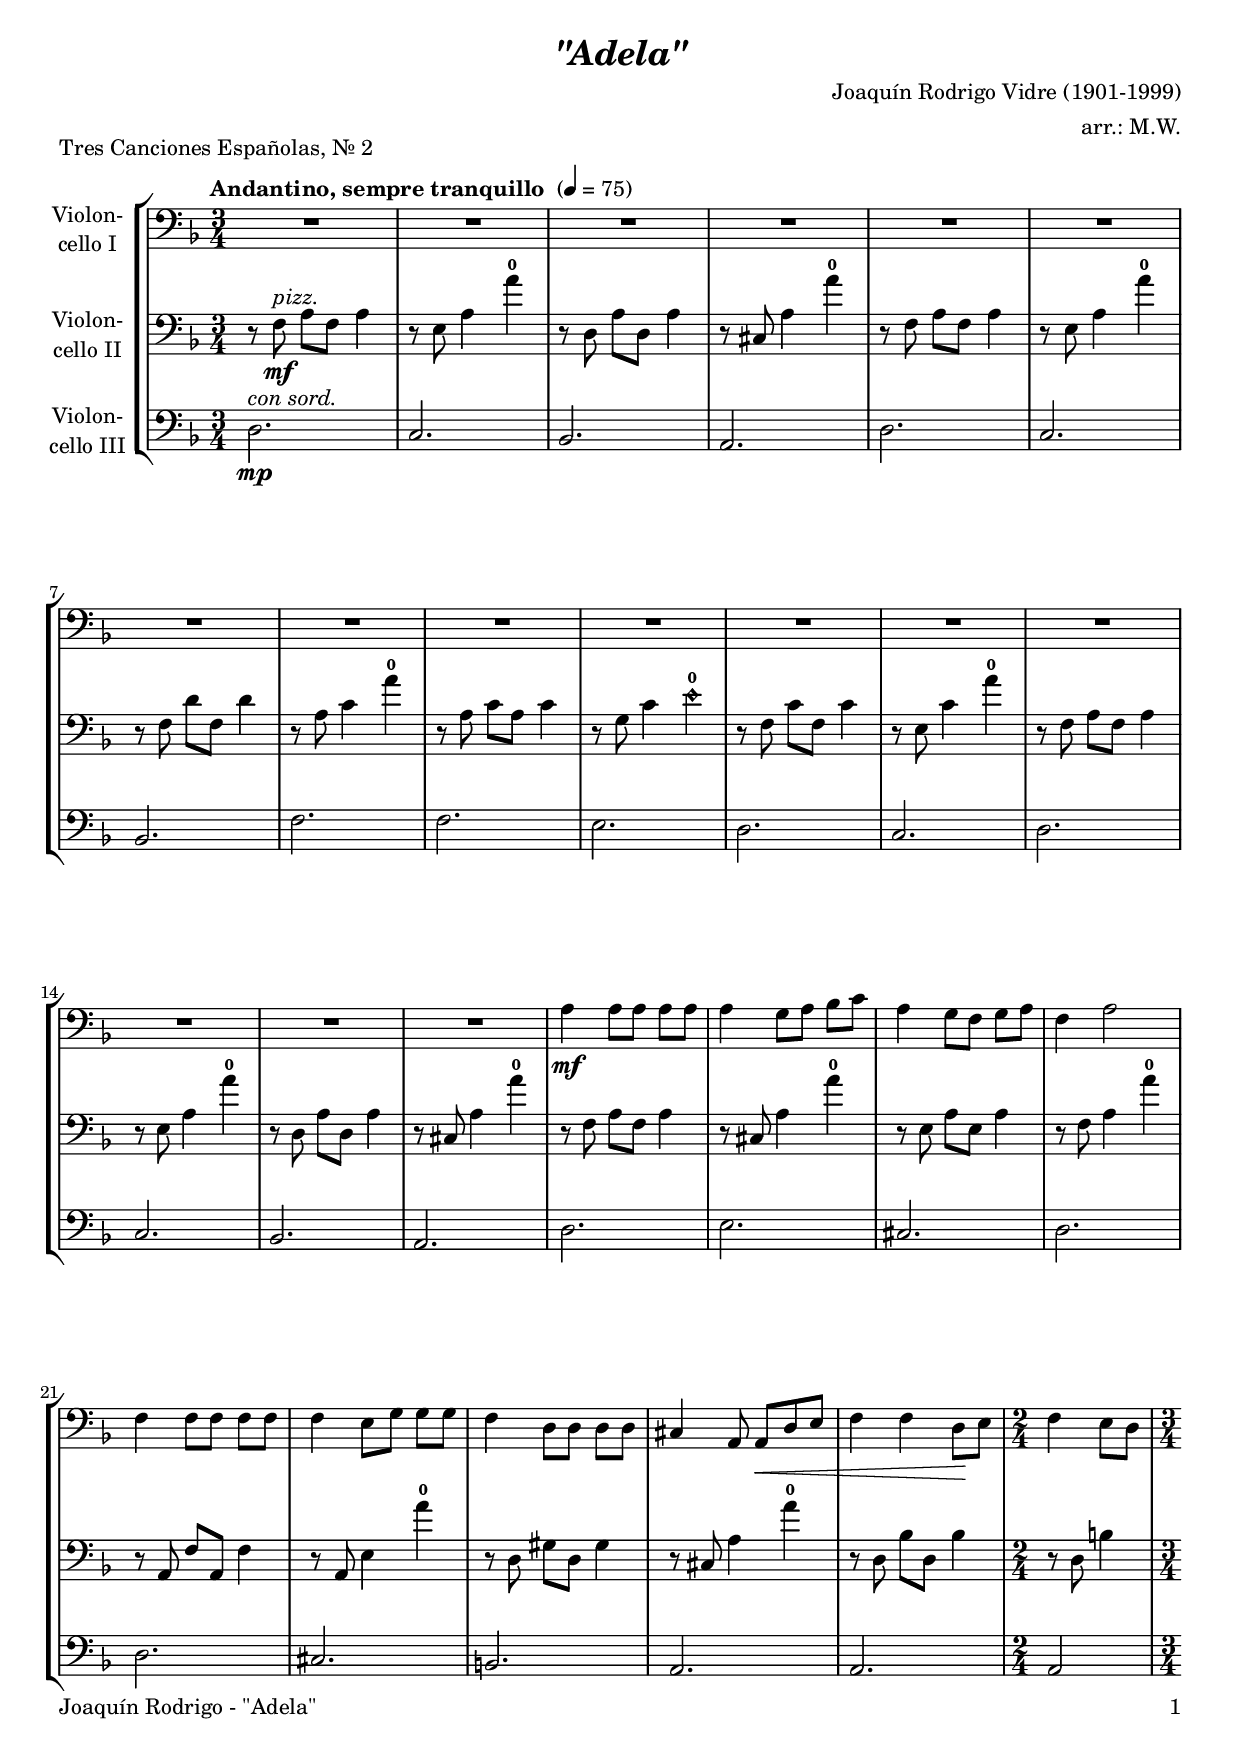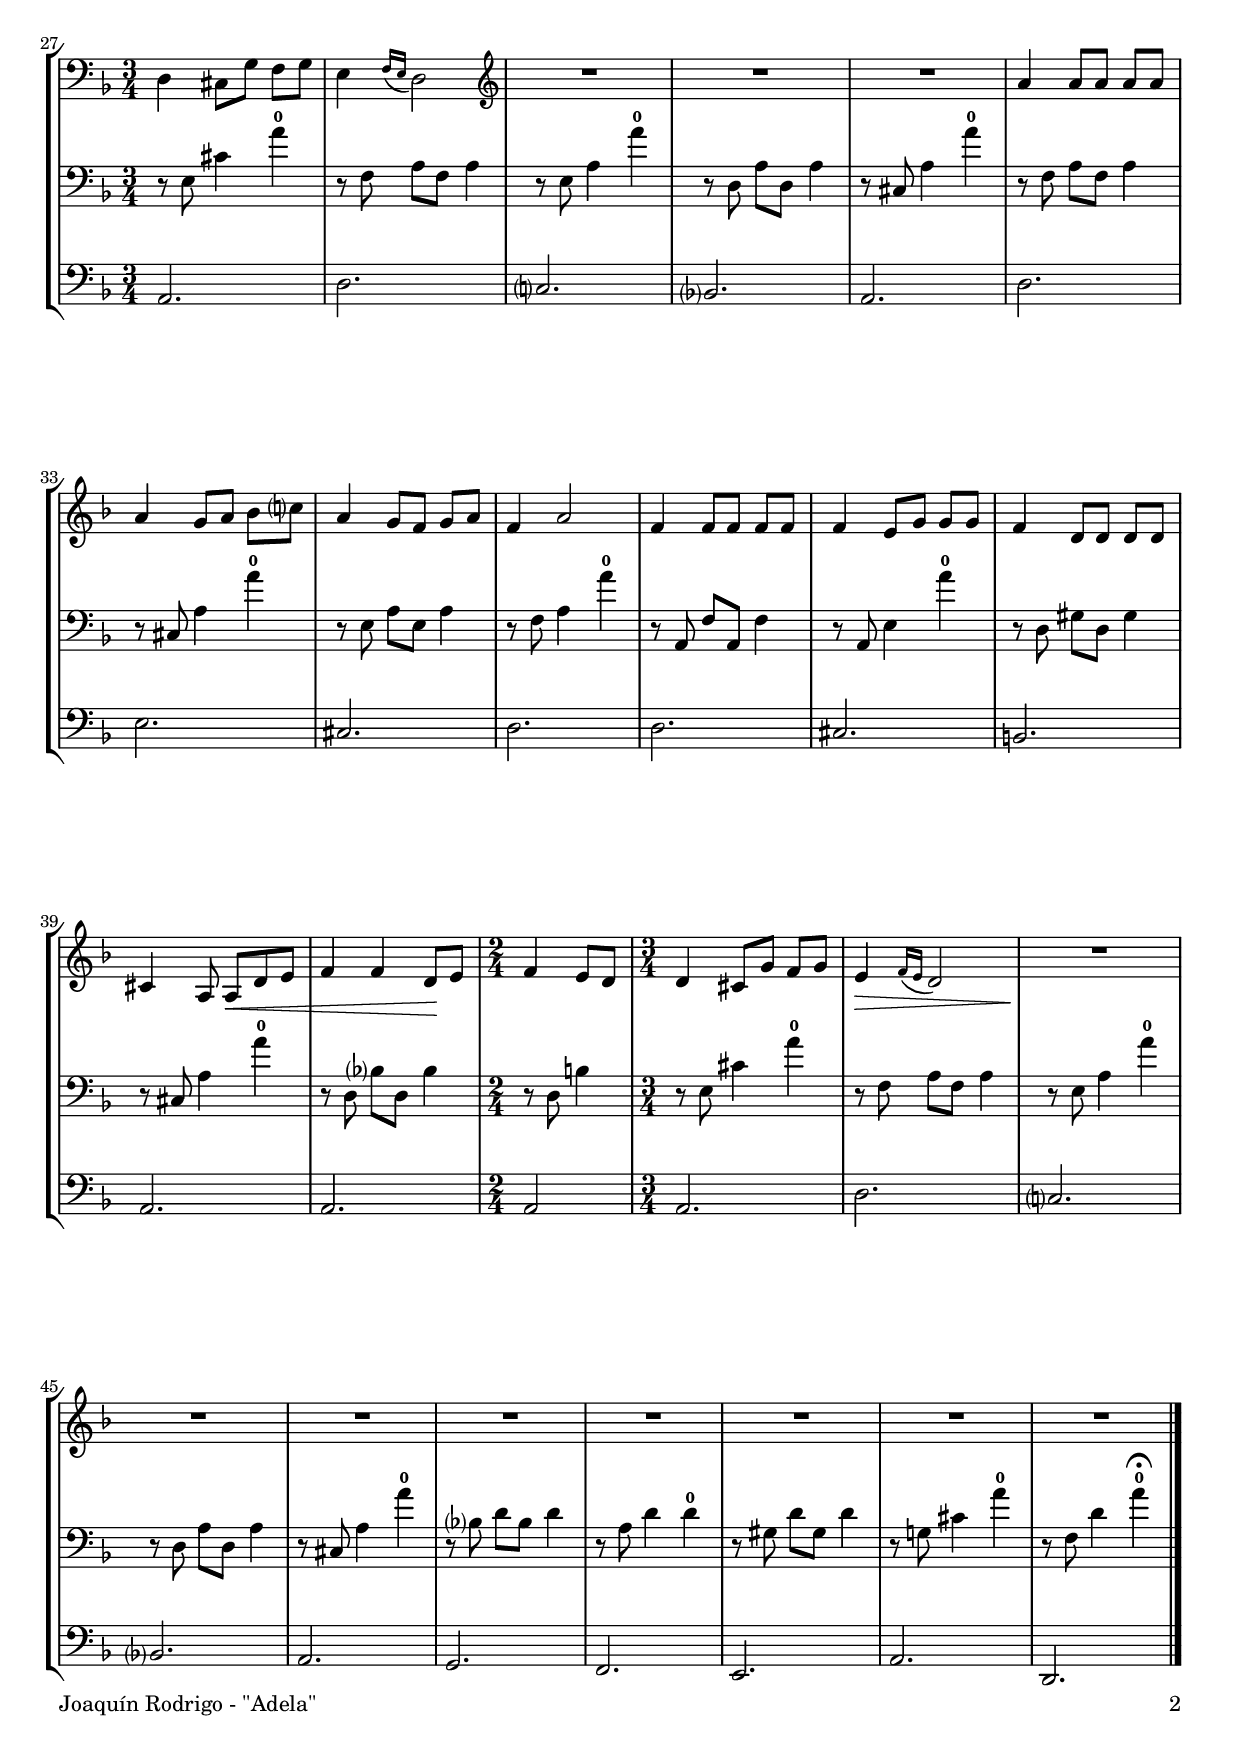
\version "2.20.2"
\include "deutsch.ly"

#(set-global-staff-size 19)

\header {
  title     = \markup \bold \italic "\"Adela\""
  composer  = "Joaquín Rodrigo Vidre (1901-1999)"
  arranger  = "arr.: M.W."
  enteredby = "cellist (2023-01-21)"
  piece     = "Tres Canciones Españolas, Nr. 2"
}

voiceconsts = {
  \key d \minor
  \time 3/4
  \clef "bass"
  \numericTimeSignature
  \compressEmptyMeasures
  % Set default beaming for all staves
  \set Timing.beamExceptions = #'()
  \set Timing.baseMoment     = #(ly:make-moment 1 4)
  \set Timing.beatStructure  = #'(1 1 1)
  \tempo "Andantino, sempre tranquillo " 4=75
}

mipz = "pizzicato strings"
mist = "string ensemble 1"
mivl = "violin"
miba = "cello"

coso = \markup \italic "con sord."
pizz = \markup \italic "pizz."

va = \relative c' {
  \voiceconsts

  R2.*16
  a4\mf a8 a a a
  a4 g8 a b c
  a4 g8 f g a

  f4 a2
  f4 f8 f f f
  f4 e8 g g g
  f4 d8 d d d

  cis4 a8 a[\< d e]
  f4 f d8\! e \time 2/4
  f4 e8 d \time 3/4
  d4 cis8 g' f[ g]
  e4 \appoggiatura { f16[ e] } d2 \clef "treble"

  R2.*3\!
  a''4 a8[ a] a a
  a4 g8[ a] b c?
  a4 g8[ f] g a

  f4 a2
  f4 f8[ f] f f
  f4 e8[ g] g g
  f4 d8[ d] d d

  cis4 a8 a[\< d e]
  f4 f d8\! e \time 2/4
  f4 e8 d \time 3/4
  d4 cis8[ g'] f g
  e4\> \appoggiatura { f16[ e] } d2

  R2.*8\! \bar "|."
}

vb = \relative c {
  \voiceconsts

  r8 f^\pizz\mf a f a4
  r8 e a4 a'-0
  r8 d,, a' d, a'4
  r8 cis, a'4 a'-0
  r8 f, a f a4
  r8 e a4 a'-0

  r8 f, d' f, d'4
  r8 a c4 a'-0
  r8 a, c a c4
  r8 g c4
  \override NoteHead.style = #'harmonic
  e-0
  \revert NoteHead.style
  r8 f, c' f, c'4
  r8 e, c'4 a'-0
  r8 f, a f a4

  r8 e a4 a'-0
  r8 d,, a' d, a'4
  r8 cis, a'4 a'-0
  r8 f, a f a4
  r8 cis, a'4 a'-0
  r8 e, a e a4

  r8 f a4 a'-0
  r8 a,, f' a, f'4
  r8 a, e'4 a'-0
  r8 d,, gis d gis4

  r8 cis, a'4 a'-0
  r8 d,, b' d, b'4 \time 2/4
  r8 d, h'4 \time 3/4
  r8 e, cis'4 a'-0
  r8 f, a[ f] a4

  r8 e a4 a'-0
  r8 d,, a'[ d,] a'4
  r8 cis, a'4 a'-0
  r8 f, a[ f] a4
  r8 cis, a'4 a'-0
  r8 e, a[ e] a4

  r8 f a4 a'-0
  r8 a,, f'[ a,] f'4
  r8 a, e'4 a'-0
  r8 d,, gis[ d] gis4

  r8 cis, a'4 a'-0
  r8 d,, b'?[ d,] b'4 \time 2/4
  r8 d, h'4 \time 3/4
  r8 e, cis'4 a'-0
  r8 f, a[ f] a4

  r8 e a4 a'-0
  r8 d,, a'[ d,] a'4
  r8 cis, a'4 a'-0
  r8 b,? d[ b] d4
  r8 a d4 d-0
  r8 gis, d'[ gis,] d'4
  r8 g,! cis4 a'-0
  r8 f, d'4 a'-0\fermata \bar "|."
}

vc = \relative c {
  \voiceconsts

  d2.^\coso\mp
  c
  b
  a
  d
  c

  b
  f'
  f
  e
  d
  c
  d

  c
  b
  a
  d
  e
  cis

  d
  d
  cis
  h

  a
  a \time 2/4
  a2 \time 3/4
  a2.
  d

  c?
  b?
  a
  d
  e
  cis


  d
  d
  cis
  h

  a
  a \time 2/4
  a2 \time 3/4
  a2.
  d

  c?
  b?
  a
  g
  f
  e
  a
  d, \bar "|."
}


music = \new StaffGroup <<
      \new Staff {
	\set Staff.midiInstrument = \miba
	\set Staff.instrumentName = \markup \center-column { "Violon-" "cello I" }
	\transpose d d { \va }
      }

      \new Staff {
	\set Staff.midiInstrument = \mipz
	\set Staff.instrumentName = \markup \center-column { "Violon-" "cello II" }
	\transpose d d { \vb }
      }

      \new Staff {
	\set Staff.midiInstrument = \miba
	\set Staff.instrumentName = \markup \center-column { "Violon-" "cello III" }
	\transpose d d { \vc }
      }
>>

\book {
   \paper {
    print-page-number = ##t
    print-first-page-number = ##t
    ragged-last-bottom = ##f
    oddHeaderMarkup = \markup \null
    evenHeaderMarkup = \markup \null
    oddFooterMarkup = \markup {
      \fill-line {
%        \on-the-fly #print-page-number-check-first
        "Joaquín Rodrigo - \"Adela\"" \fromproperty #'page:page-number-string
      }
    }
    evenFooterMarkup = \oddFooterMarkup
  } \score {
    \music
    \layout {}
  }

  \score {
    \unfoldRepeats \music

    \midi {
      \context {
        \Score
      }
    }
  }
}